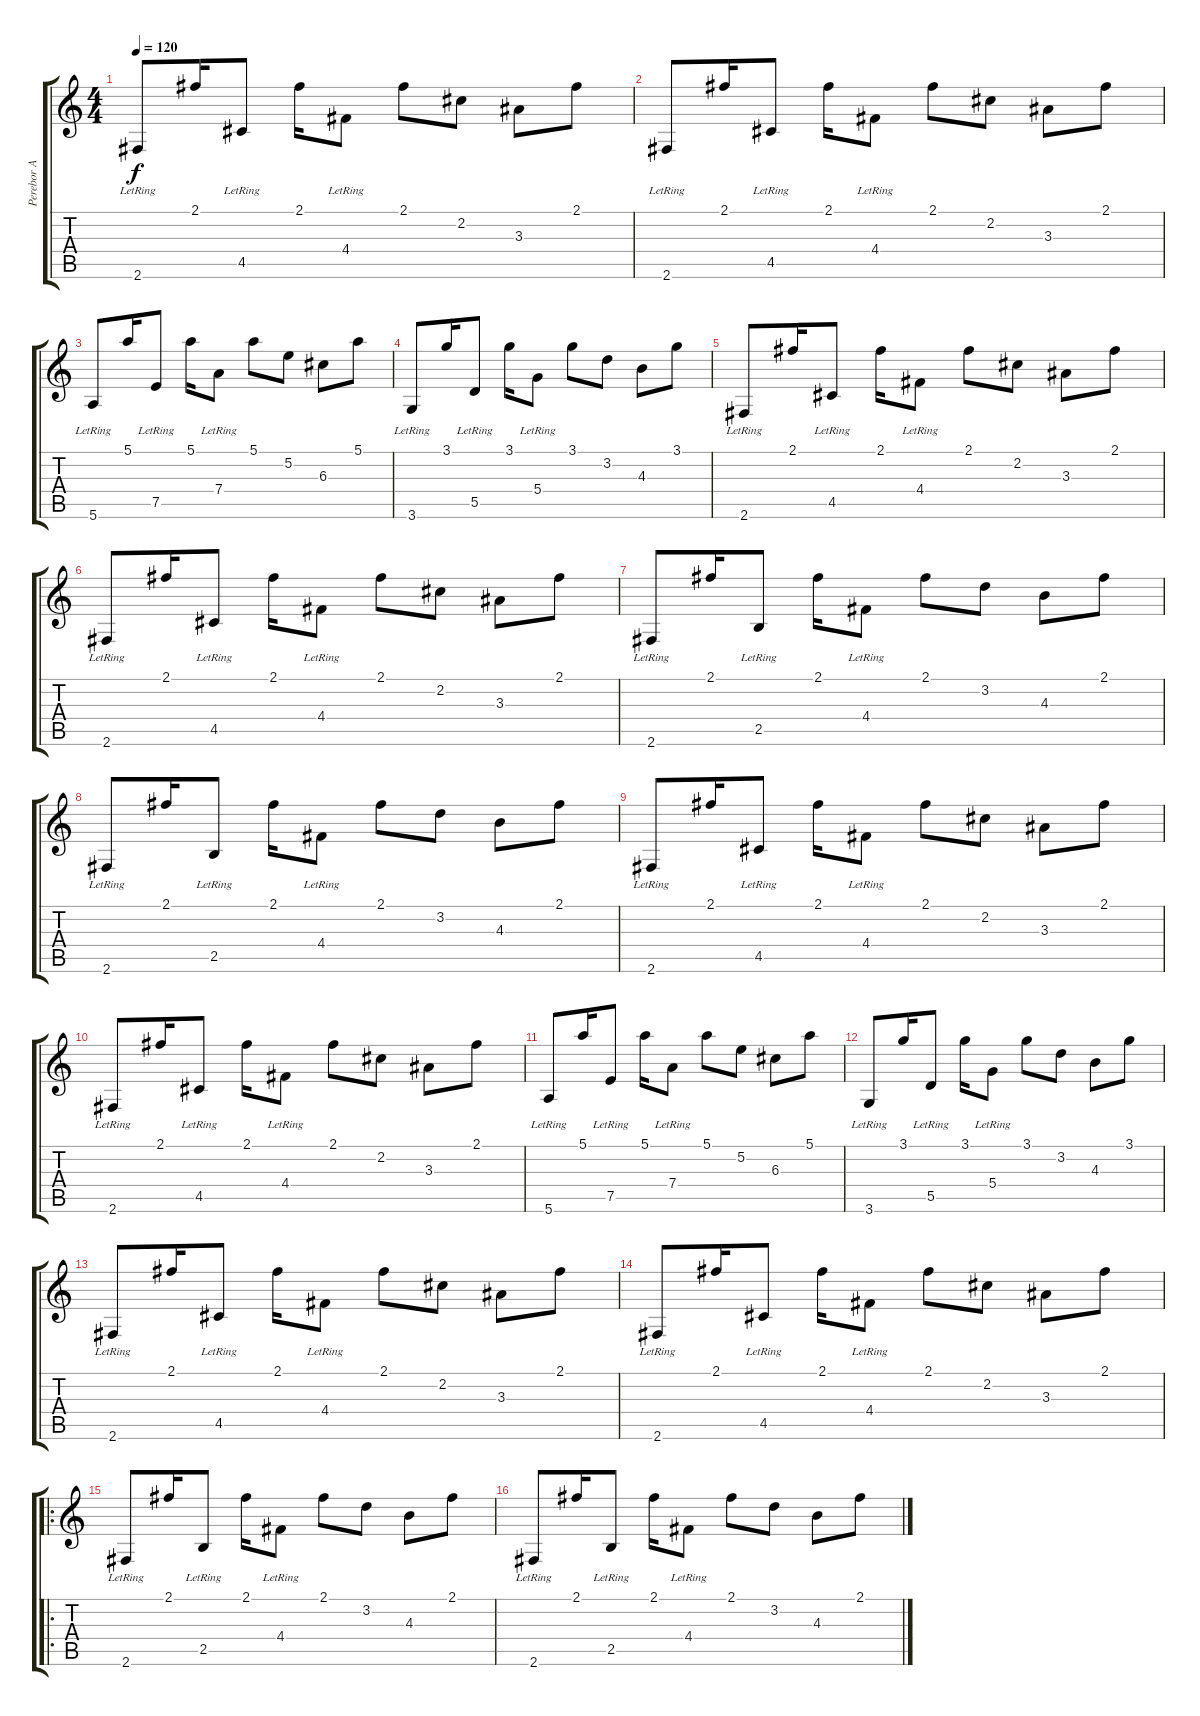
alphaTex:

\track ("Perebor A" "Perebor A") {instrument acousticguitarsteel}
\staff {score tabs}
\tuning (E4 B3 G3 D3 A2 E2) {hide}
\ts (4 4)
\tempo 120
\clef g2
\ks c
2.6{lr}.8{dy f} 2.1.16 4.5{lr}.8 2.1.16 4.4{lr}.8 2.1.8 2.2.8 3.3.8 2.1.8 |
2.6{lr}.8 2.1.16 4.5{lr}.8 2.1.16 4.4{lr}.8 2.1.8 2.2.8 3.3.8 2.1.8 |
5.6{lr}.8 5.1.16 7.5{lr}.8 5.1.16 7.4{lr}.8 5.1.8 5.2.8 6.3.8 5.1.8 |
3.6{lr}.8 3.1.16 5.5{lr}.8 3.1.16 5.4{lr}.8 3.1.8 3.2.8 4.3.8 3.1.8 |
2.6{lr}.8 2.1.16 4.5{lr}.8 2.1.16 4.4{lr}.8 2.1.8 2.2.8 3.3.8 2.1.8 |
2.6{lr}.8 2.1.16 4.5{lr}.8 2.1.16 4.4{lr}.8 2.1.8 2.2.8 3.3.8 2.1.8 |
2.6{lr}.8{txt ""} 2.1.16 2.5{lr}.8 2.1.16 4.4{lr}.8 2.1.8 3.2.8 4.3.8 2.1.8 |
2.6{lr}.8 2.1.16 2.5{lr}.8 2.1.16 4.4{lr}.8 2.1.8 3.2.8 4.3.8 2.1.8 |
2.6{lr}.8 2.1.16 4.5{lr}.8 2.1.16 4.4{lr}.8 2.1.8 2.2.8 3.3.8 2.1.8 |
2.6{lr}.8 2.1.16 4.5{lr}.8 2.1.16 4.4{lr}.8 2.1.8 2.2.8 3.3.8 2.1.8 |
5.6{lr}.8 5.1.16 7.5{lr}.8 5.1.16 7.4{lr}.8 5.1.8 5.2.8 6.3.8 5.1.8 |
3.6{lr}.8 3.1.16 5.5{lr}.8 3.1.16 5.4{lr}.8 3.1.8 3.2.8 4.3.8 3.1.8 |
2.6{lr}.8 2.1.16 4.5{lr}.8 2.1.16 4.4{lr}.8 2.1.8 2.2.8 3.3.8 2.1.8 |
2.6{lr}.8 2.1.16 4.5{lr}.8 2.1.16 4.4{lr}.8 2.1.8 2.2.8 3.3.8 2.1.8 |
\ro
2.6{lr}.8{txt ""} 2.1.16 2.5{lr}.8 2.1.16 4.4{lr}.8 2.1.8 3.2.8 4.3.8 2.1.8 |
2.6{lr}.8 2.1.16 2.5{lr}.8 2.1.16 4.4{lr}.8 2.1.8 3.2.8 4.3.8 2.1.8
